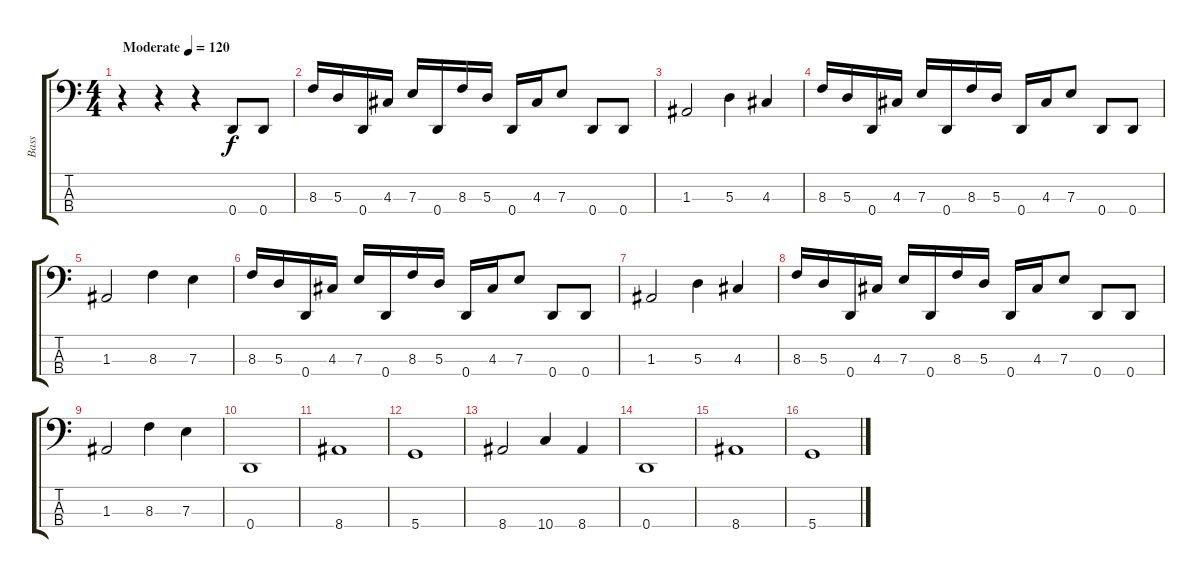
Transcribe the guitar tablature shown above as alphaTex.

\track ("Bass" "Bass") {instrument electricbassfinger}
\staff {score tabs}
\tuning (G2 D2 A1 D1) {hide}
\ts (4 4)
\tempo (120 "Moderate")
\clef f4
\ks c
r.4{dy f instrument electricbassfinger} r.4 r.4 0.4.8 0.4.8 |
8.3.16 5.3.16 0.4.16 4.3.16 7.3.16 0.4.16 8.3.16 5.3.16 0.4.16 4.3.16 7.3.8 0.4.8 0.4.8 |
1.3.2 5.3.4 4.3.4 |
8.3.16 5.3.16 0.4.16 4.3.16 7.3.16 0.4.16 8.3.16 5.3.16 0.4.16 4.3.16 7.3.8 0.4.8 0.4.8 |
1.3.2 8.3.4 7.3.4 |
8.3.16 5.3.16 0.4.16 4.3.16 7.3.16 0.4.16 8.3.16 5.3.16 0.4.16 4.3.16 7.3.8 0.4.8 0.4.8 |
1.3.2 5.3.4 4.3.4 |
8.3.16 5.3.16 0.4.16 4.3.16 7.3.16 0.4.16 8.3.16 5.3.16 0.4.16 4.3.16 7.3.8 0.4.8 0.4.8 |
1.3.2 8.3.4 7.3.4 |
0.4.1 |
8.4.1 |
5.4.1 |
8.4.2 10.4.4 8.4.4 |
0.4.1 |
8.4.1 |
5.4.1
